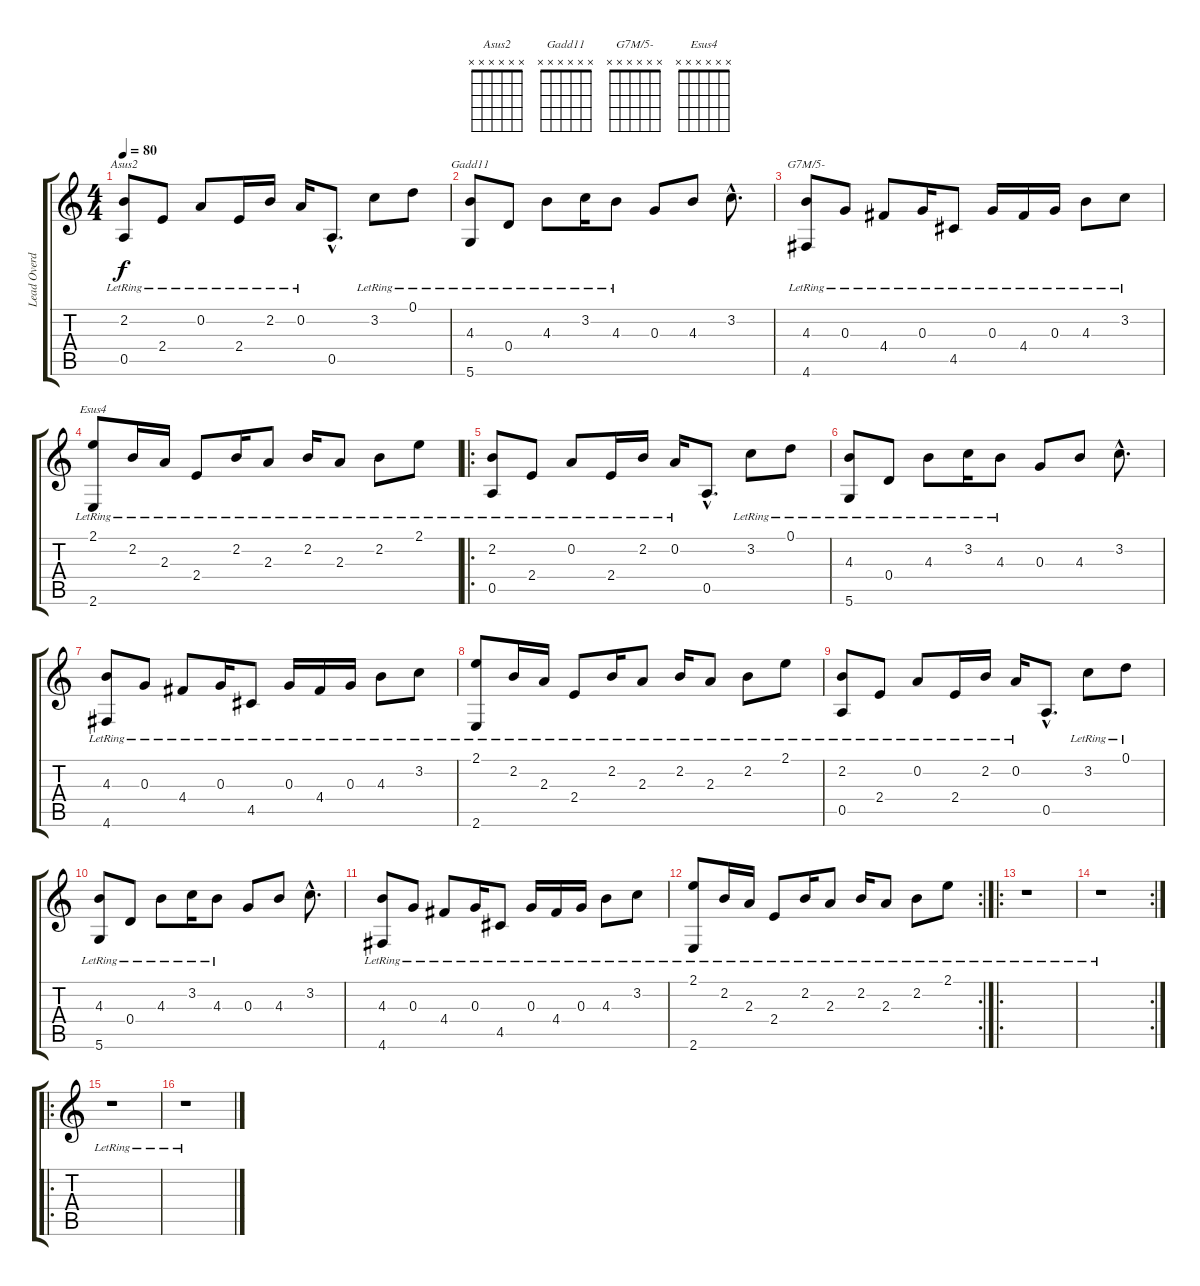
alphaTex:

\track ("Lead Overdub" "Lead Overd") {instrument acousticguitarnylon}
\staff {score tabs}
\tuning (D4 A3 G3 D3 A2 D2) {hide}
\chord ("Asus2" x x x x x x)
\chord ("Gadd11" x x x x x x)
\chord ("G7M/5-" x x x x x x)
\chord ("Esus4" x x x x x x)
\ts (4 4)
\tempo 80
\clef g2
\ks c
(2.2{lr} 0.5{lr}).8{ch "Asus2" dy f instrument acousticguitarnylon} 2.4{lr}.8 0.2{lr}.8 2.4{lr}.16 2.2{lr}.16 0.2{lr}.16 0.5{hac}.8{d} 3.2{lr}.8 0.1{lr}.8 |
(4.3{lr} 5.6{lr}).8{ch "Gadd11"} 0.4{lr}.8 4.3{lr}.8 3.2{lr}.16 4.3{lr}.8 0.3.8 4.3.8 3.2{hac}.8{d} |
(4.3{lr} 4.6{lr}).8{ch "G7M/5-"} 0.3{lr}.8 4.4{lr}.8 0.3{lr}.16 4.5{lr}.8 0.3{lr}.16 4.4{lr}.16 0.3{lr}.16 4.3{lr}.8 3.2{lr}.8 |
(2.1{lr} 2.6{lr}).8{ch "Esus4"} 2.2{lr}.16 2.3{lr}.16 2.4{lr}.8 2.2{lr}.16 2.3{lr}.8 2.2{lr}.16 2.3{lr}.8 2.2{lr}.8 2.1{lr}.8 |
\ro
(2.2{lr} 0.5{lr}).8 2.4{lr}.8 0.2{lr}.8 2.4{lr}.16 2.2{lr}.16 0.2{lr}.16 0.5{hac}.8{d} 3.2{lr}.8 0.1{lr}.8 |
(4.3{lr} 5.6{lr}).8 0.4{lr}.8 4.3{lr}.8 3.2{lr}.16 4.3{lr}.8 0.3.8 4.3.8 3.2{hac}.8{d} |
(4.3{lr} 4.6{lr}).8 0.3{lr}.8 4.4{lr}.8 0.3{lr}.16 4.5{lr}.8 0.3{lr}.16 4.4{lr}.16 0.3{lr}.16 4.3{lr}.8 3.2{lr}.8 |
(2.1{lr} 2.6{lr}).8 2.2{lr}.16 2.3{lr}.16 2.4{lr}.8 2.2{lr}.16 2.3{lr}.8 2.2{lr}.16 2.3{lr}.8 2.2{lr}.8 2.1{lr}.8 |
(2.2{lr} 0.5{lr}).8 2.4{lr}.8 0.2{lr}.8 2.4{lr}.16 2.2{lr}.16 0.2{lr}.16 0.5{hac}.8{d} 3.2{lr}.8 0.1{lr}.8 |
(4.3{lr} 5.6{lr}).8 0.4{lr}.8 4.3{lr}.8 3.2{lr}.16 4.3{lr}.8 0.3.8 4.3.8 3.2{hac}.8{d} |
(4.3{lr} 4.6{lr}).8 0.3{lr}.8 4.4{lr}.8 0.3{lr}.16 4.5{lr}.8 0.3{lr}.16 4.4{lr}.16 0.3{lr}.16 4.3{lr}.8 3.2{lr}.8 |
\rc 2
(2.1{lr} 2.6{lr}).8 2.2{lr}.16 2.3{lr}.16 2.4{lr}.8 2.2{lr}.16 2.3{lr}.8 2.2{lr}.16 2.3{lr}.8 2.2{lr}.8 2.1{lr}.8 |
\ro
r.1 |
\rc 2
r.1 |
\ro
r.1 |
r.1
